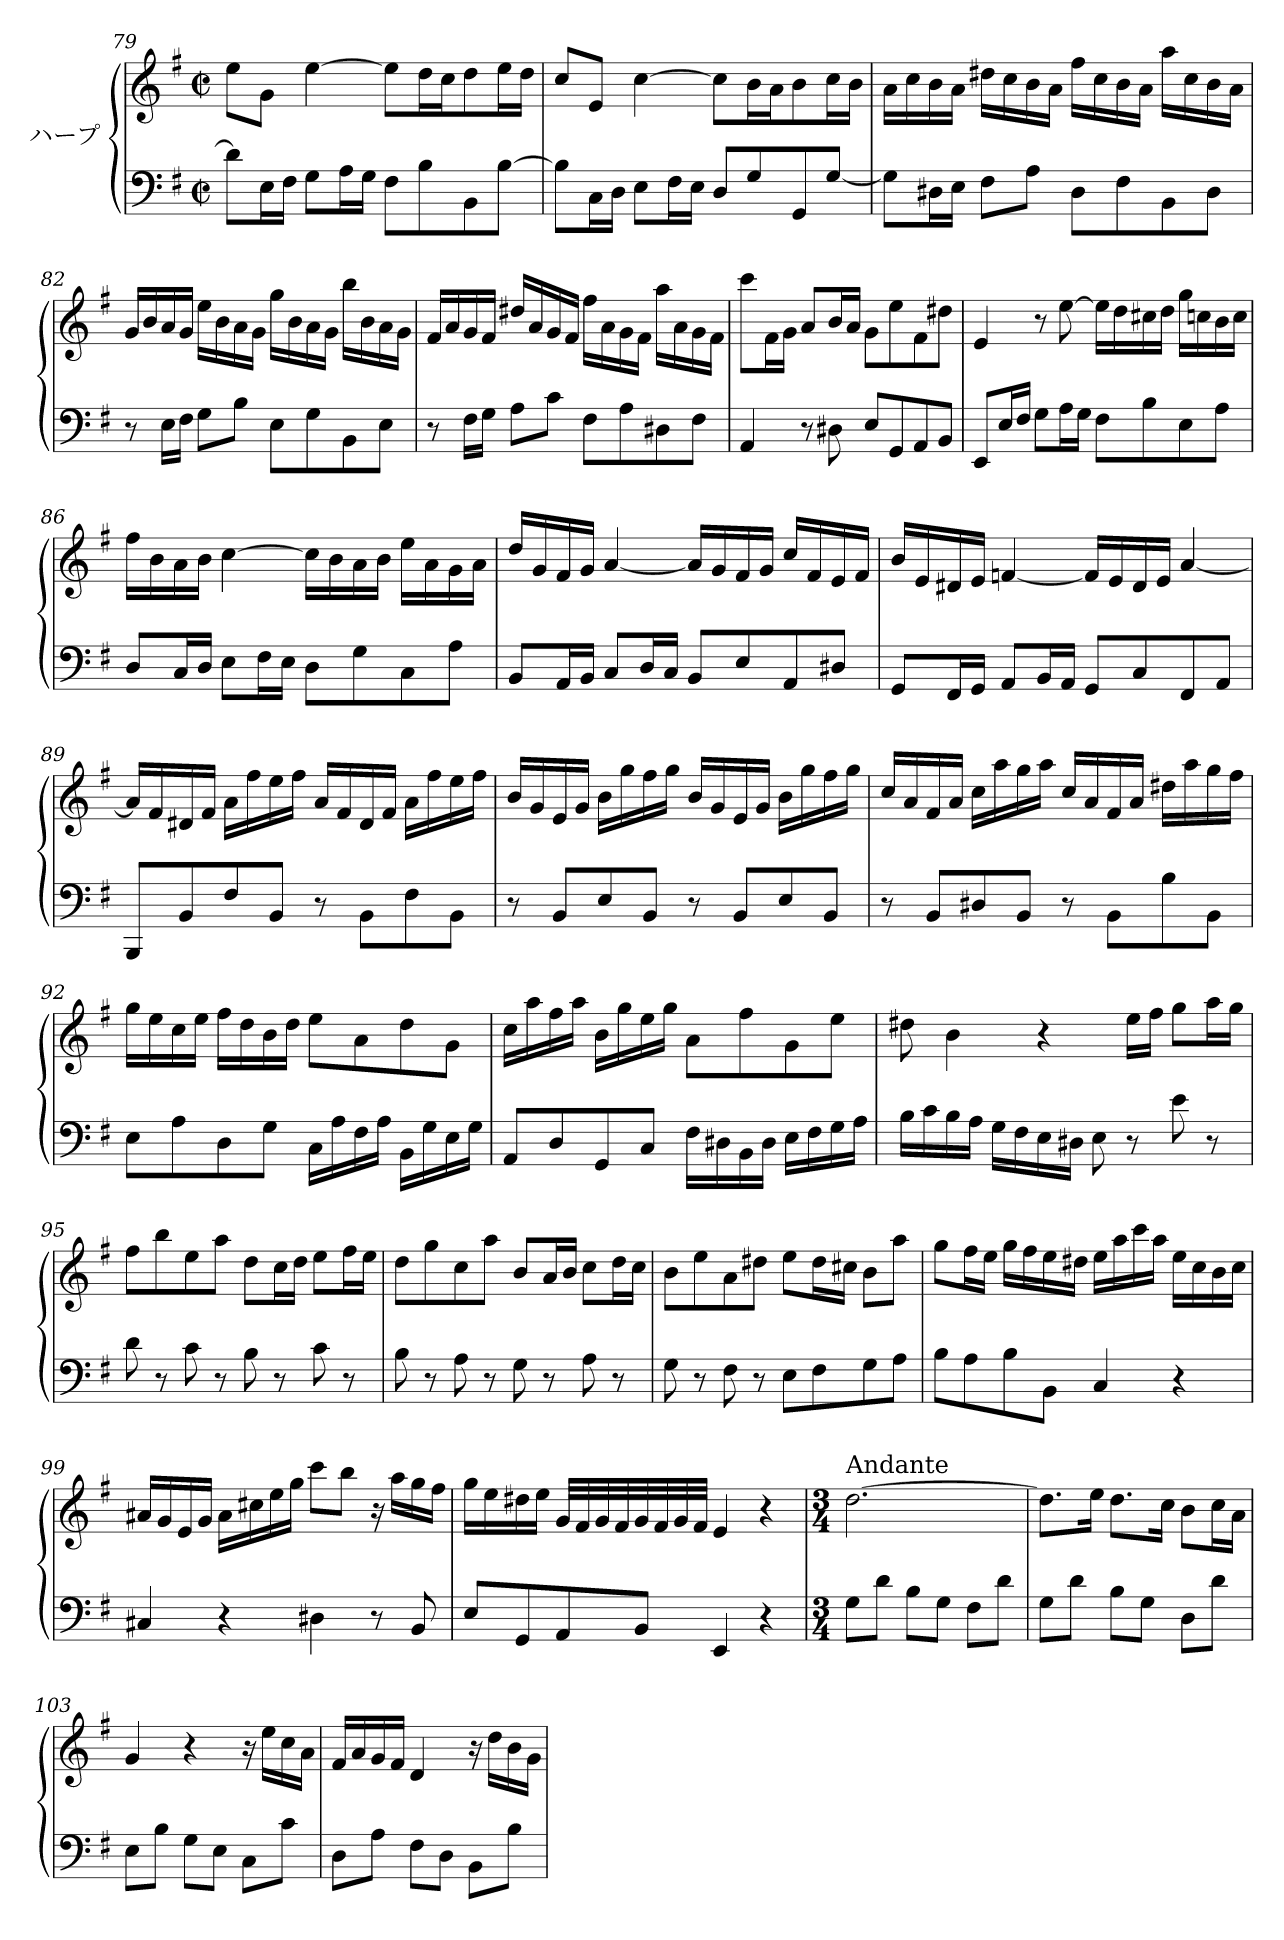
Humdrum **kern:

**kern	**kern
*part1	*part1
*staff2	*staff1
*I"ハープ	*
*clefF4	*clefG2
*k[f#]	*k[f#]
*M2/2	*M2/2
*met(c|)	*met(c|)
=79	=79
8d\L]	8ee\L
16E\L	8g\J
16F#\JJ	.
8G\L	[4ee\
16A\L	.
16G\JJ	.
8F#\L	8ee\L]
8B\	16dd\L
.	16cc\J
8BB\	8dd\
[8B\J	16ee\L
.	16dd\JJ
!!LO:LB:g=z
=80	=80
8B\L]	8cc/L
16C\L	8e/J
16D\JJ	.
8E\L	[4cc\
16F#\L	.
16E\JJ	.
8D/L	8cc\L]
8G/	16b\L
.	16a\J
8GG/	8b\
[8G/J	16cc\L
.	16b\JJ
=81	=81
8G\L]	16a\LL
.	16cc\
16D#X\L	16b\
16E\JJ	16a\JJ
8F#\L	16dd#X\LL
.	16cc\
8A\J	16b\
.	16a\JJ
8D#\L	16ff#\LL
.	16cc\
8F#\	16b\
.	16a\JJ
8BB\	16aa\LL
.	16cc\
8D#\J	16b\
.	16a\JJ
=82	=82
8r	16g/LL
.	16b/
16E\LL	16a/
16F#\JJ	16g/JJ
8G\L	16ee\LL
.	16b\
8B\J	16a\
.	16g\JJ
8E\L	16gg\LL
.	16b\
8G\	16a\
.	16g\JJ
8BB\	16bb\LL
.	16b\
8E\J	16a\
.	16g\JJ
!!LO:LB:g=z
=83	=83
8r	16f#/LL
.	16a/
16F#\LL	16g/
16G\JJ	16f#/JJ
8A\L	16dd#X/LL
.	16a/
8c\J	16g/
.	16f#/JJ
8F#\L	16ff#\LL
.	16a\
8A\	16g\
.	16f#\JJ
8D#X\	16aa\LL
.	16a\
8F#\J	16g\
.	16f#\JJ
=84	=84
4AA/	8ccc\L
.	16f#\L
.	16g\JJ
8r	8a/L
8D#X\	16b/L
.	16a/JJ
8E/L	8g\L
8GG/	8ee\
8AA/	8f#\
8BB/J	8dd#X\J
=85	=85
8EE/L	4e/
16E/L	.
16F#/JJ	.
8G\L	8r
16A\L	[8ee\
16G\JJ	.
8F#\L	16ee\LL]
.	16dd\
8B\	16cc#X\
.	16dd\JJ
8E\	16gg\LL
.	16ccn\
8A\J	16b\
.	16cc\JJ
!!LO:LB:g=z
=86	=86
8D/L	16ff#\LL
.	16b\
16C/L	16a\
16D/JJ	16b\JJ
8E\L	[4cc\
16F#\L	.
16E\JJ	.
8D\L	16cc\LL]
.	16b\
8G\	16a\
.	16b\JJ
8C\	16ee\LL
.	16a\
8A\J	16g\
.	16a\JJ
=87	=87
8BB/L	16dd/LL
.	16g/
16AA/L	16f#/
16BB/JJ	16g/JJ
8C/L	[4a/
16D/L	.
16C/JJ	.
8BB/L	16a/LL]
.	16g/
8E/	16f#/
.	16g/JJ
8AA/	16cc/LL
.	16f#/
8D#X/J	16e/
.	16f#/JJ
=88	=88
8GG/L	16b/LL
.	16e/
16FF#/L	16d#X/
16GG/JJ	16e/JJ
8AA/L	[4fn/
16BB/L	.
16AA/JJ	.
8GG/L	16f/LL]
.	16e/
8C/	16d#/
.	16e/JJ
8FF#/	[4a/
8AA/J	.
!!LO:LB:g=z
=89	=89
8BBB/L	16a/LL]
.	16f#/
8BB/	16d#X/
.	16f#/JJ
8F#/	16a\LL
.	16ff#\
8BB/J	16ee\
.	16ff#\JJ
8r	16a/LL
.	16f#/
8BB\L	16d#/
.	16f#/JJ
8F#\	16a\LL
.	16ff#\
8BB\J	16ee\
.	16ff#\JJ
=90	=90
8r	16b/LL
.	16g/
8BB/L	16e/
.	16g/JJ
8E/	16b\LL
.	16gg\
8BB/J	16ff#\
.	16gg\JJ
8r	16b/LL
.	16g/
8BB/L	16e/
.	16g/JJ
8E/	16b\LL
.	16gg\
8BB/J	16ff#\
.	16gg\JJ
!!LO:PB:g=z
=91	=91
8r	16cc/LL
.	16a/
8BB/L	16f#/
.	16a/JJ
8D#X/	16cc\LL
.	16aa\
8BB/J	16gg\
.	16aa\JJ
8r	16cc/LL
.	16a/
8BB\L	16f#/
.	16a/JJ
8B\	16dd#X\LL
.	16aa\
8BB\J	16gg\
.	16ff#\JJ
=92	=92
8E\L	16gg\LL
.	16ee\
8A\	16cc\
.	16ee\JJ
8D\	16ff#\LL
.	16dd\
8G\J	16b\
.	16dd\JJ
16C\LL	8ee\L
16A\	.
16F#\	8a\
16A\JJ	.
16BB\LL	8dd\
16G\	.
16E\	8g\J
16G\JJ	.
!!LO:LB:g=z
=93	=93
8AA/L	16cc\LL
.	16aa\
8D/	16ff#\
.	16aa\JJ
8GG/	16b\LL
.	16gg\
8C/J	16ee\
.	16gg\JJ
16F#\LL	8a\L
16D#X\	.
16BB\	8ff#\
16D#\JJ	.
16E\LL	8g\
16F#\	.
16G\	8ee\J
16A\JJ	.
=94	=94
16B\LL	8dd#X\
16c\	.
16B\	4b\
16A\JJ	.
16G\LL	.
16F#\	.
16E\	4r
16D#X\JJ	.
8E\	.
8r	16ee\LL
.	16ff#\JJ
8e\	8gg\L
8r	16aa\L
.	16gg\JJ
=95	=95
8d\	8ff#\L
8r	8bb\
8c\	8ee\
8r	8aa\J
8B\	8dd\L
8r	16cc\L
.	16dd\JJ
8c\	8ee\L
8r	16ff#\L
.	16ee\JJ
!!LO:LB:g=z
=96	=96
8B\	8dd\L
8r	8gg\
8A\	8cc\
8r	8aa\J
8G\	8b/L
8r	16a/L
.	16b/JJ
8A\	8cc\L
8r	16dd\L
.	16cc\JJ
=97	=97
8G\	8b\L
8r	8ee\
8F#\	8a\
8r	8dd#X\J
8E\L	8ee\L
8F#\	16dd#\L
.	16cc#X\JJ
8G\	8b\L
8A\J	8aa\J
=98	=98
8B\L	8gg\L
8A\	16ff#\L
.	16ee\JJ
8B\	16gg\LL
.	16ff#\
8BB\J	16ee\
.	16dd#X\JJ
4C/	16ee\LL
.	16aa\
.	16ccc\
.	16aa\JJ
4r	16ee\LL
.	16cc\
.	16b\
.	16cc\JJ
!!LO:LB:g=z
=99	=99
4C#X/	16a#X/LL
.	16g/
.	16e/
.	16g/JJ
4r	16a#\LL
.	16cc#X\
.	16ee\
.	16gg\JJ
4D#X\	8ccc\L
.	8bb\J
8r	16r
.	16aa\LL
8BB/	16gg\
.	16ff#\JJ
=100	=100
8E/L	16gg\LL
.	16ee\
8GG/	16dd#X\
.	16ee\JJ
8AA/	32g/LLL
.	32f#/
.	32g/
.	32f#/
8BB/J	32g/
.	32f#/
.	32g/
.	32f#/JJJ
4EE/	4e/
4r	4r
!!LO:PB:g=z
=101	=101
*M3/4	*M3/4
*	*MM80
!	!LO:TX:a:t=Andante
8G\L	[2.dd\
8d\J	.
8B\L	.
8G\J	.
8F#\L	.
8d\J	.
=102	=102
8G\L	8.dd\L]
8d\J	.
.	16ee\Jk
8B\L	8.dd\L
8G\J	.
.	16cc\Jk
8D\L	8b\L
8d\J	16cc\L
.	16a\JJ
=103	=103
8E\L	4g/
8B\J	.
8G\L	4r
8E\J	.
8C\L	16r
.	16ee\LL
8c\J	16cc\
.	16a\JJ
=104	=104
8D\L	16f#/LL
.	16a/
8A\J	16g/
.	16f#/JJ
8F#\L	4d/
8D\J	.
8BB\L	16r
.	16dd\LL
8B\J	16b\
.	16g\JJ
=	=
*-	*-
